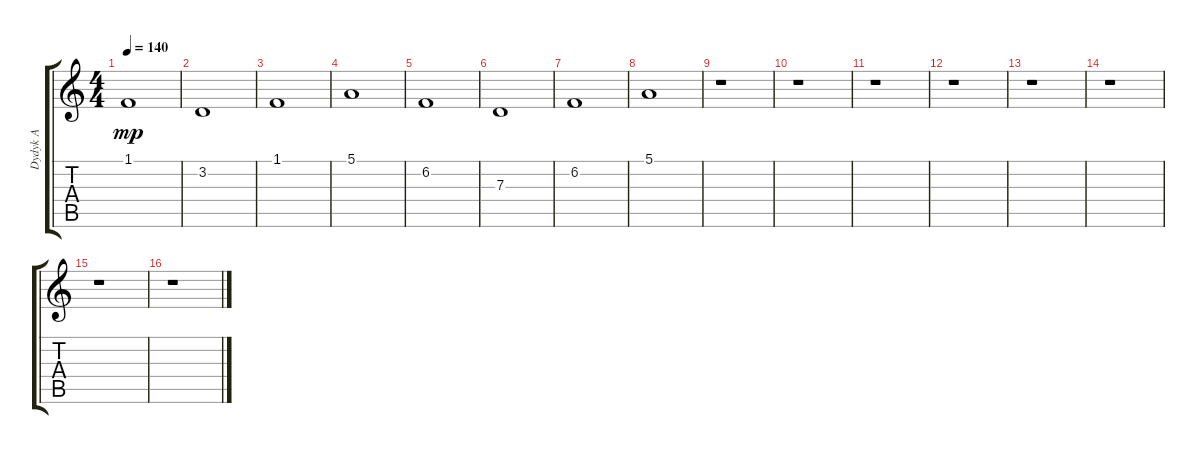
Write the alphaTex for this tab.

\track ("Dydyk A" "Dydyk A") {instrument cello}
\staff {score tabs}
\tuning (E4 B3 G3 D3 A2 E2) {hide}
\ts (4 4)
\tempo 140
\clef g2
\ks c
1.1.1{dy mp volume 3} |
3.2.1{volume 0} |
1.1.1{volume 0} |
5.1.1{volume 0} |
6.2.1{volume 3} |
7.3.1{volume 0} |
6.2.1{volume 0} |
5.1.1{volume 0} |
r.1 |
r.1 |
r.1 |
r.1 |
r.1 |
r.1 |
r.1 |
r.1
